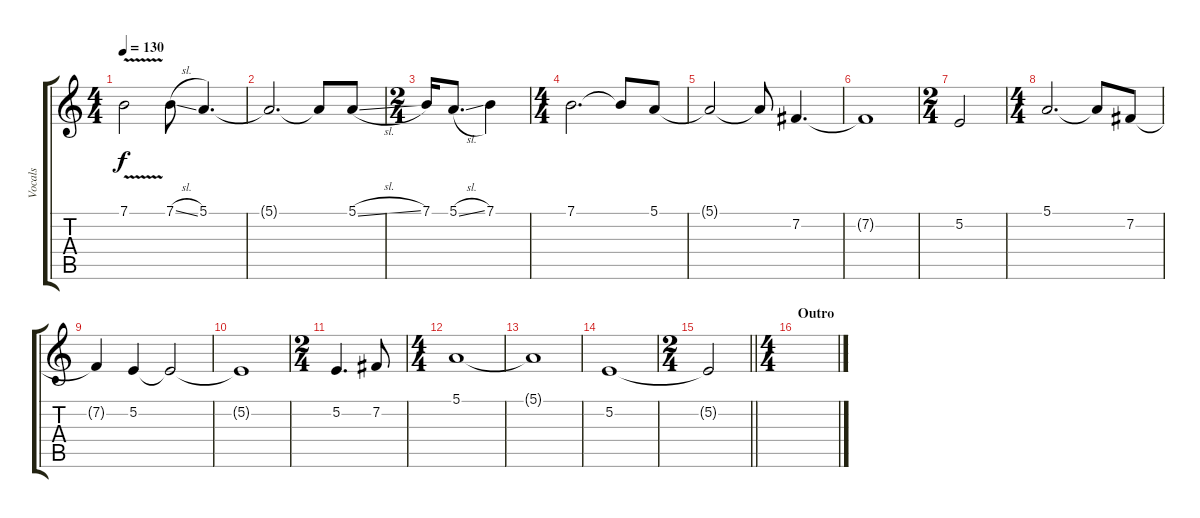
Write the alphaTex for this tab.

\track ("Vocals" "Vocals") {instrument altosax}
\staff {score tabs}
\tuning (E4 B3 G3 D3 A2 E2) {hide}
\ts (4 4)
\tempo 130
\clef g2
\ks c
7.1{v t}.2{dy f} 7.1{sl}.8 5.1.4{d} |
5.1{t}.2{d} 5.1{t}.8 5.1{sl}.8 |
\ts (2 4)
7.1.16 5.1{sl}.8{d} 7.1.4 |
\ts (4 4)
7.1.2{d} 7.1{t}.8 5.1.8 |
5.1{t}.2 5.1{t}.8 7.2.4{d} |
7.2{t}.1 |
\ts (2 4)
5.2.2 |
\ts (4 4)
5.1.2{d} 5.1{t}.8 7.2.8 |
7.2{t}.4 5.2.4 5.2{t}.2 |
5.2{t}.1 |
\ts (2 4)
5.2.4{d} 7.2.8 |
\ts (4 4)
5.1.1 |
5.1{t}.1 |
5.2.1 |
\ts (2 4)
\barLineRight lightlight
5.2{t}.2 |
\ts (4 4)
\section ("" "Outro")
